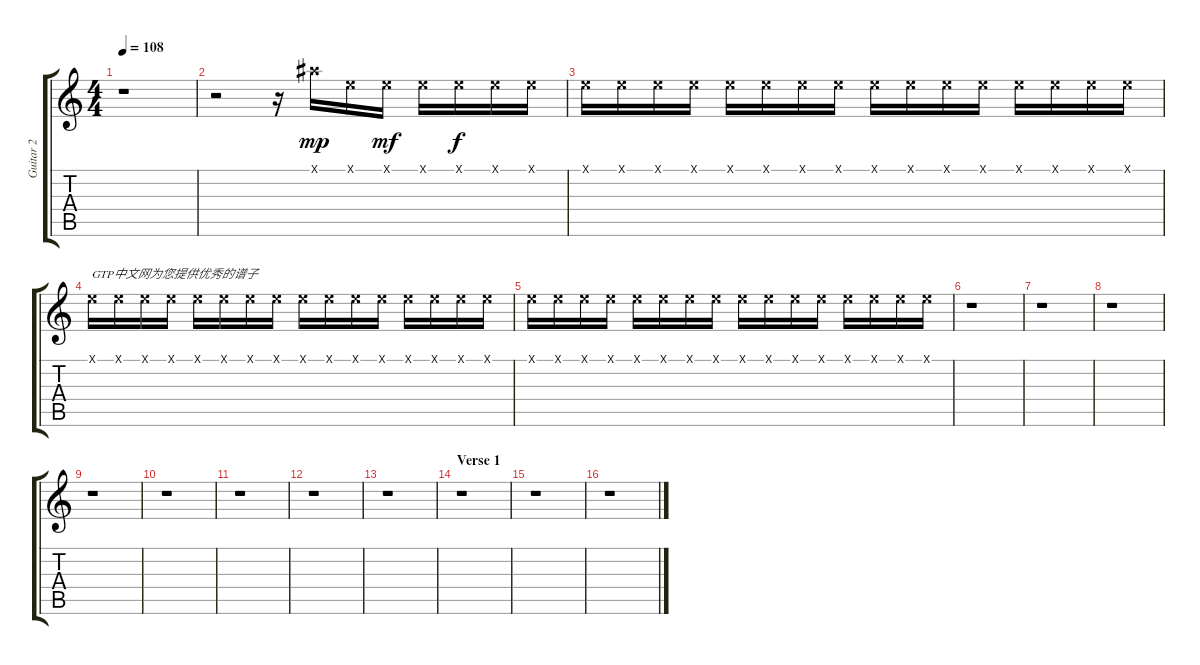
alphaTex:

\track ("Guitar 2" "Guitar 2") {instrument distortionguitar}
\staff {score tabs}
\tuning (E4 B3 G3 D3 A2 E2) {hide}
\ts (4 4)
\tempo 108
\clef g2
\ks c
r.1{dy mp instrument distortionguitar} |
r.2 r.16 6.1{x}.16 0.1{x}.16 0.1{x}.16{dy mf} 0.1{x}.16 0.1{x}.16{dy f} 0.1{x}.16 0.1{x}.16 |
0.1{x}.16 0.1{x}.16 0.1{x}.16 0.1{x}.16 0.1{x}.16 0.1{x}.16 0.1{x}.16 0.1{x}.16 0.1{x}.16 0.1{x}.16 0.1{x}.16 0.1{x}.16 0.1{x}.16 0.1{x}.16 0.1{x}.16 0.1{x}.16 |
0.1{x}.16{txt "GTP中文网为您提供优秀的谱子"} 0.1{x}.16 0.1{x}.16 0.1{x}.16 0.1{x}.16 0.1{x}.16 0.1{x}.16 0.1{x}.16 0.1{x}.16 0.1{x}.16 0.1{x}.16 0.1{x}.16 0.1{x}.16 0.1{x}.16 0.1{x}.16 0.1{x}.16 |
0.1{x}.16 0.1{x}.16 0.1{x}.16 0.1{x}.16 0.1{x}.16 0.1{x}.16 0.1{x}.16 0.1{x}.16 0.1{x}.16 0.1{x}.16 0.1{x}.16 0.1{x}.16 0.1{x}.16 0.1{x}.16 0.1{x}.16 0.1{x}.16 |
r.1 |
r.1 |
r.1 |
r.1 |
r.1 |
r.1 |
r.1 |
r.1 |
\section ("" "Verse 1")
r.1 |
r.1 |
r.1
